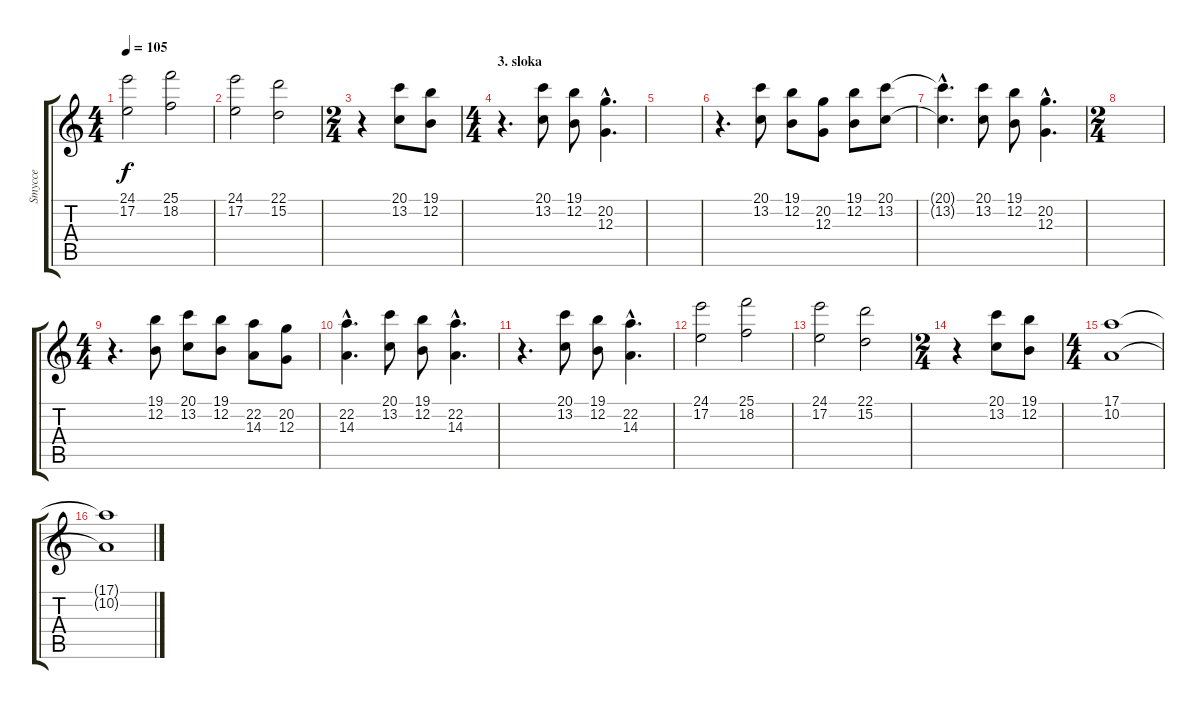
\track ("Smycce" "Smycce") {instrument stringensemble1}
\staff {score tabs}
\tuning (E4 B3 G3 D3 A2 E2) {hide}
\ts (4 4)
\tempo 105
\clef g2
\ks c
(24.1 17.2).2{dy f} (25.1 18.2).2 |
(24.1 17.2).2 (22.1 15.2).2 |
\ts (2 4)
r.4 (20.1 13.2).8 (19.1 12.2).8 |
\ts (4 4)
\section ("" "3. sloka")
r.4{d} (20.1 13.2).8 (19.1 12.2).8 (20.2{hac} 12.3{hac}).4{d} |
|
r.4{d} (20.1 13.2).8 (19.1 12.2).8 (20.2 12.3).8 (19.1 12.2).8 (20.1 13.2).8 |
(20.1{hac t} 13.2{hac t}).4{d} (20.1 13.2).8 (19.1 12.2).8 (20.2{hac} 12.3{hac}).4{d} |
\ts (2 4)
|
\ts (4 4)
r.4{d} (19.1 12.2).8 (20.1 13.2).8 (19.1 12.2).8 (22.2 14.3).8 (20.2 12.3).8 |
(22.2{hac} 14.3{hac}).4{d} (20.1 13.2).8 (19.1 12.2).8 (22.2{hac} 14.3{hac}).4{d} |
r.4{d} (20.1 13.2).8 (19.1 12.2).8 (22.2{hac} 14.3{hac}).4{d} |
(24.1 17.2).2 (25.1 18.2).2 |
(24.1 17.2).2 (22.1 15.2).2 |
\ts (2 4)
r.4 (20.1 13.2).8 (19.1 12.2).8 |
\ts (4 4)
(17.1 10.2).1 |
(17.1{t} 10.2{t}).1
